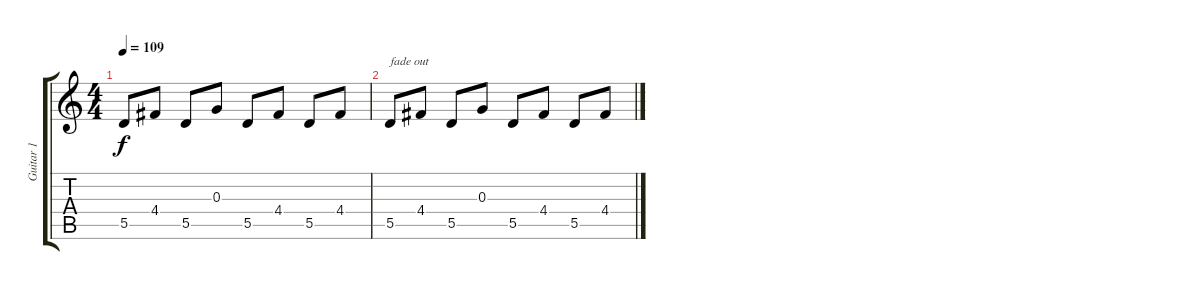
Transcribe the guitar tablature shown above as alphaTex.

\track ("Guitar 1" "Guitar 1") {instrument acousticguitarnylon}
\staff {score tabs}
\tuning (E4 B3 G3 D3 A2 E2) {hide}
\ts (4 4)
\tempo 109
\clef g2
\ks c
5.5.8{dy f} 4.4.8 5.5.8 0.3.8 5.5.8 4.4.8 5.5.8 4.4.8 |
5.5.8{txt "fade out"} 4.4.8 5.5.8 0.3.8 5.5.8 4.4.8 5.5.8 4.4.8
